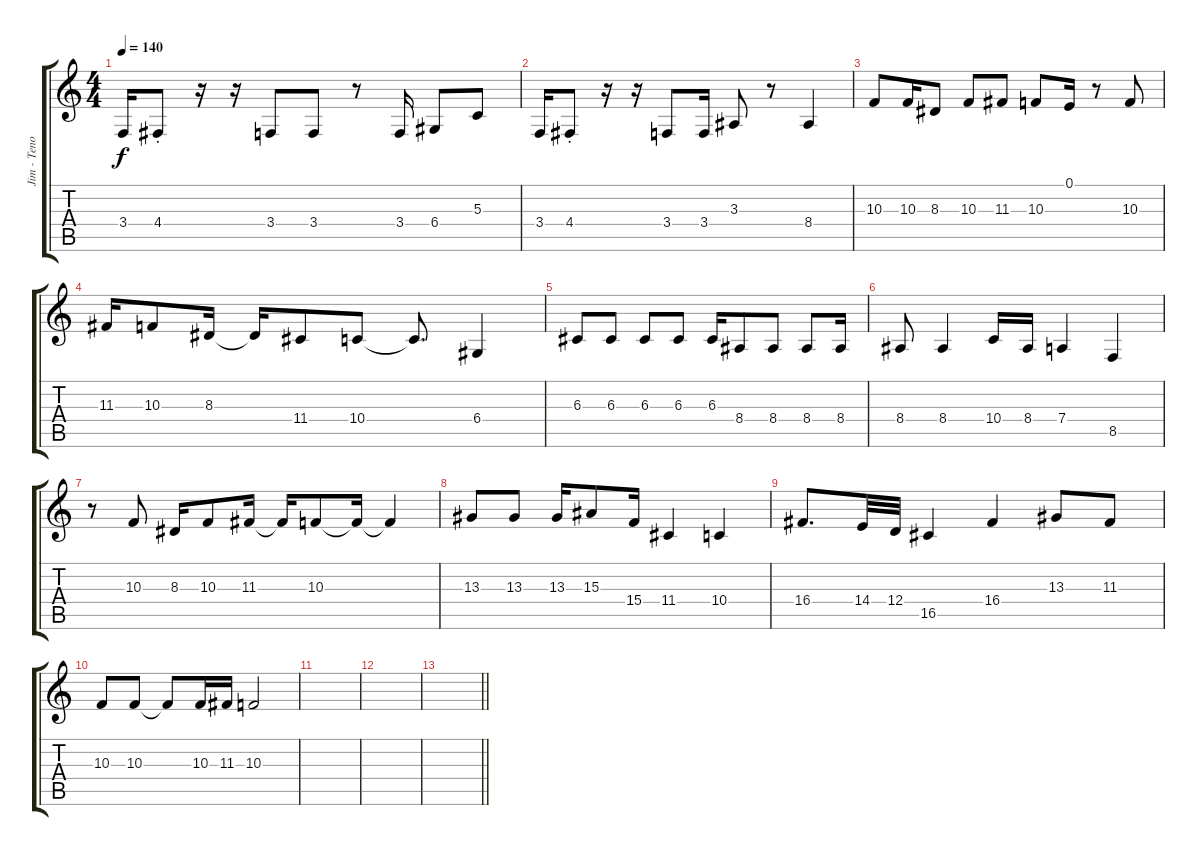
\track ("Jim - Tenor Sax" "Jim - Teno") {instrument tenorsax}
\staff {score tabs}
\tuning (E4 B3 G3 D3 A2 E2) {hide}
\ts (4 4)
\tempo 140
\clef g2
\ks c
3.4.16{dy f} 4.4{st}.8 r.16 r.16 3.4.8 3.4.8 r.8 3.4.16 6.4.8 5.3.8 |
3.4.16 4.4{st}.8 r.16 r.16 3.4.8 3.4.16 3.3.8 r.8 8.4.4 |
10.3.8 10.3.16 8.3.8 10.3.8 11.3.8 10.3.8 0.1.16 r.8 10.3.8 |
11.3.16 10.3.8 8.3.16 8.3{t}.16 11.4.8 10.4.8 10.4{t}.8{d} 6.4.4 |
6.3.8 6.3.8 6.3.8 6.3.8 6.3.16 8.4.8 8.4.8 8.4.8 8.4.16 |
8.4.8 8.4.4 10.4.16 8.4.16 7.4.4 8.5.4 |
r.8 10.3.8 8.3.16 10.3.8 11.3.16 11.3{t}.16 10.3.8 10.3{t}.16 10.3{t}.4 |
13.3.8 13.3.8 13.3.16 15.3.8 15.4.16 11.4.4 10.4.4 |
16.4.8{d} 14.4.32 12.4.32 16.5.4 16.4.4 13.3.8 11.3.8 |
10.3.8 10.3.8 10.3{t}.8 10.3.16 11.3.16 10.3.2 |
|
|
\barLineRight lightlight
